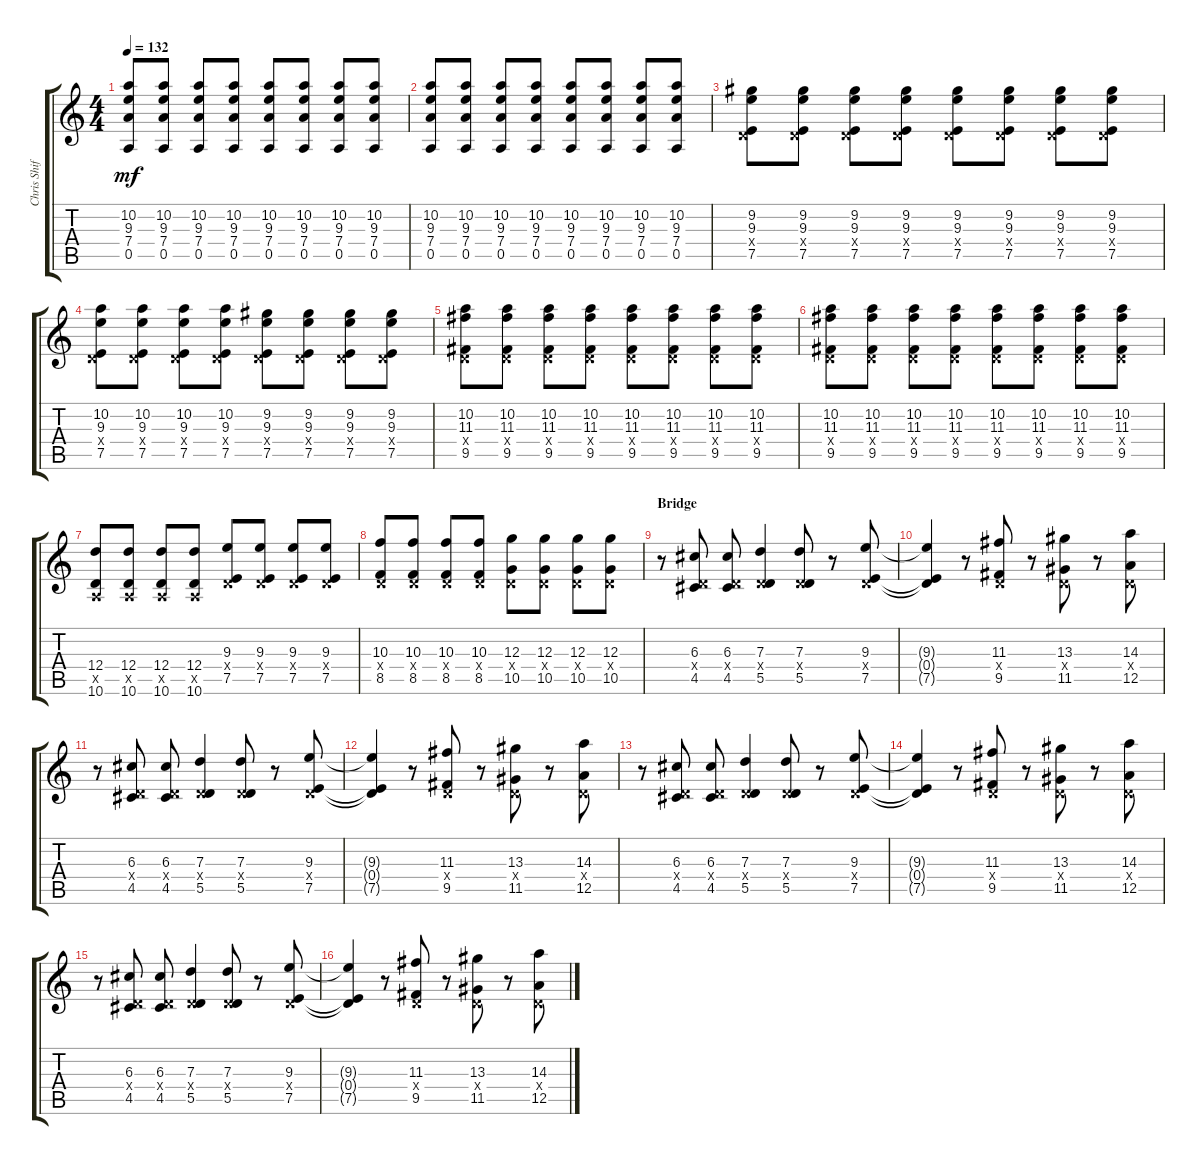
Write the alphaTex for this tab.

\track ("Chris Shiflett (Lead)" "Chris Shif") {instrument distortionguitar}
\staff {score tabs}
\tuning (E4 B3 G3 D3 A2 E2) {hide}
\ts (4 4)
\tempo 132
\clef g2
\ks c
(10.2 9.3 7.4 0.5).8{dy mf} (10.2 9.3 7.4 0.5).8 (10.2 9.3 7.4 0.5).8 (10.2 9.3 7.4 0.5).8 (10.2 9.3 7.4 0.5).8 (10.2 9.3 7.4 0.5).8 (10.2 9.3 7.4 0.5).8 (10.2 9.3 7.4 0.5).8 |
(10.2 9.3 7.4 0.5).8 (10.2 9.3 7.4 0.5).8 (10.2 9.3 7.4 0.5).8 (10.2 9.3 7.4 0.5).8 (10.2 9.3 7.4 0.5).8 (10.2 9.3 7.4 0.5).8 (10.2 9.3 7.4 0.5).8 (10.2 9.3 7.4 0.5).8 |
(9.2 9.3 0.4{x} 7.5).8 (9.2 9.3 0.4{x} 7.5).8 (9.2 9.3 0.4{x} 7.5).8 (9.2 9.3 0.4{x} 7.5).8 (9.2 9.3 0.4{x} 7.5).8 (9.2 9.3 0.4{x} 7.5).8 (9.2 9.3 0.4{x} 7.5).8 (9.2 9.3 0.4{x} 7.5).8 |
(10.2 9.3 0.4{x} 7.5).8 (10.2 9.3 0.4{x} 7.5).8 (10.2 9.3 0.4{x} 7.5).8 (10.2 9.3 0.4{x} 7.5).8 (9.2 9.3 0.4{x} 7.5).8 (9.2 9.3 0.4{x} 7.5).8 (9.2 9.3 0.4{x} 7.5).8 (9.2 9.3 0.4{x} 7.5).8 |
(10.2 11.3 0.4{x} 9.5).8 (10.2 11.3 0.4{x} 9.5).8 (10.2 11.3 0.4{x} 9.5).8 (10.2 11.3 0.4{x} 9.5).8 (10.2 11.3 0.4{x} 9.5).8 (10.2 11.3 0.4{x} 9.5).8 (10.2 11.3 0.4{x} 9.5).8 (10.2 11.3 0.4{x} 9.5).8 |
(10.2 11.3 0.4{x} 9.5).8 (10.2 11.3 0.4{x} 9.5).8 (10.2 11.3 0.4{x} 9.5).8 (10.2 11.3 0.4{x} 9.5).8 (10.2 11.3 0.4{x} 9.5).8 (10.2 11.3 0.4{x} 9.5).8 (10.2 11.3 0.4{x} 9.5).8 (10.2 11.3 0.4{x} 9.5).8 |
(12.4 0.5{x} 10.6).8 (12.4 0.5{x} 10.6).8 (12.4 0.5{x} 10.6).8 (12.4 0.5{x} 10.6).8 (9.3 0.4{x} 7.5).8 (9.3 0.4{x} 7.5).8 (9.3 0.4{x} 7.5).8 (9.3 0.4{x} 7.5).8 |
(10.3 0.4{x} 8.5).8 (10.3 0.4{x} 8.5).8 (10.3 0.4{x} 8.5).8 (10.3 0.4{x} 8.5).8 (12.3 0.4{x} 10.5).8 (12.3 0.4{x} 10.5).8 (12.3 0.4{x} 10.5).8 (12.3 0.4{x} 10.5).8 |
\section ("" "Bridge")
r.8 (6.3 0.4{x} 4.5).8 (6.3 0.4{x} 4.5).8 (7.3 0.4{x} 5.5).4 (7.3 0.4{x} 5.5).8 r.8 (9.3 0.4{x} 7.5).8 |
(9.3{t} 0.4{t} 7.5{t}).4 r.8 (11.3 0.4{x} 9.5).8 r.8 (13.3 0.4{x} 11.5).8 r.8 (14.3 0.4{x} 12.5).8 |
r.8 (6.3 0.4{x} 4.5).8 (6.3 0.4{x} 4.5).8 (7.3 0.4{x} 5.5).4 (7.3 0.4{x} 5.5).8 r.8 (9.3 0.4{x} 7.5).8 |
(9.3{t} 0.4{t} 7.5{t}).4 r.8 (11.3 0.4{x} 9.5).8 r.8 (13.3 0.4{x} 11.5).8 r.8 (14.3 0.4{x} 12.5).8 |
r.8 (6.3 0.4{x} 4.5).8 (6.3 0.4{x} 4.5).8 (7.3 0.4{x} 5.5).4 (7.3 0.4{x} 5.5).8 r.8 (9.3 0.4{x} 7.5).8 |
(9.3{t} 0.4{t} 7.5{t}).4 r.8 (11.3 0.4{x} 9.5).8 r.8 (13.3 0.4{x} 11.5).8 r.8 (14.3 0.4{x} 12.5).8 |
r.8 (6.3 0.4{x} 4.5).8 (6.3 0.4{x} 4.5).8 (7.3 0.4{x} 5.5).4 (7.3 0.4{x} 5.5).8 r.8 (9.3 0.4{x} 7.5).8 |
(9.3{t} 0.4{t} 7.5{t}).4 r.8 (11.3 0.4{x} 9.5).8 r.8 (13.3 0.4{x} 11.5).8 r.8 (14.3 0.4{x} 12.5).8
